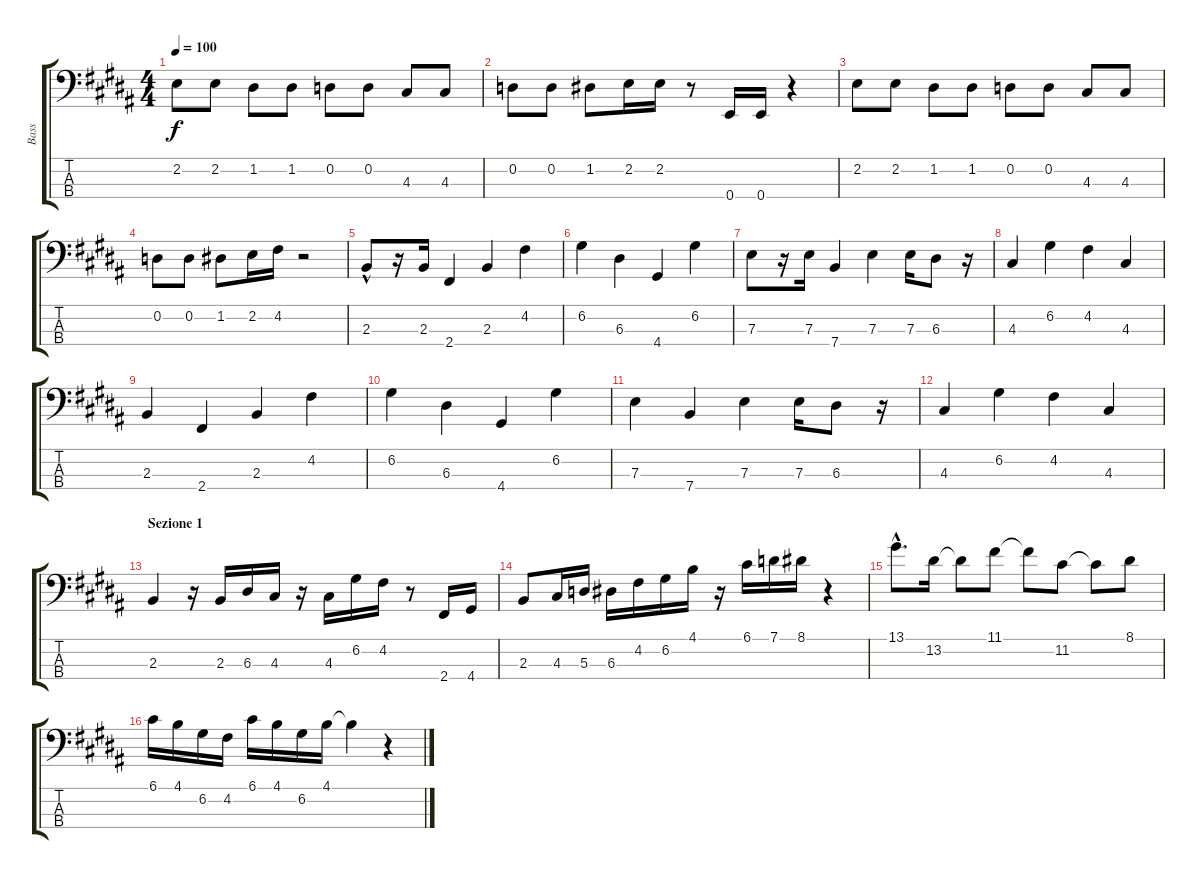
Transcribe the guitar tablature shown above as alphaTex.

\track ("Bass" "Bass") {instrument acousticbass}
\staff {score tabs}
\tuning (G2 D2 A1 E1) {hide}
\ts (4 4)
\tempo 100
\clef f4
\ks b
2.2.8{dy f} 2.2.8 1.2.8 1.2.8 0.2.8 0.2.8 4.3.8 4.3.8 |
0.2.8 0.2.8 1.2.8 2.2.16 2.2.16 r.8 0.4.16 0.4.16 r.4 |
2.2.8 2.2.8 1.2.8 1.2.8 0.2.8 0.2.8 4.3.8 4.3.8 |
0.2.8 0.2.8 1.2.8 2.2.16 4.2.16 r.2 |
2.3{hac}.8 r.16 2.3.16 2.4.4 2.3.4 4.2.4 |
6.2.4 6.3.4 4.4.4 6.2.4 |
7.3.8 r.16 7.3.16 7.4.4 7.3.4 7.3.16 6.3.8 r.16 |
4.3.4 6.2.4 4.2.4 4.3.4 |
2.3.4 2.4.4 2.3.4 4.2.4 |
6.2.4 6.3.4 4.4.4 6.2.4 |
7.3.4 7.4.4 7.3.4 7.3.16 6.3.8 r.16 |
4.3.4 6.2.4 4.2.4 4.3.4 |
\section ("" "Sezione 1")
2.3.4 r.16 2.3.16 6.3.16 4.3.16 r.16 4.3.16 6.2.16 4.2.16 r.8 2.4.16 4.4.16 |
2.3.8 4.3.16 5.3.16 6.3.16 4.2.16 6.2.16 4.1.16 r.16 6.1.16 7.1.16 8.1.16 r.4 |
13.1{hac}.8{d} 13.2.16 13.2{t}.8 11.1.8 11.1{t}.8 11.2.8 11.2{t}.8 8.1.8 |
6.1.16 4.1.16 6.2.16 4.2.16 6.1.16 4.1.16 6.2.16 4.1.16 4.1{t}.4 r.4
